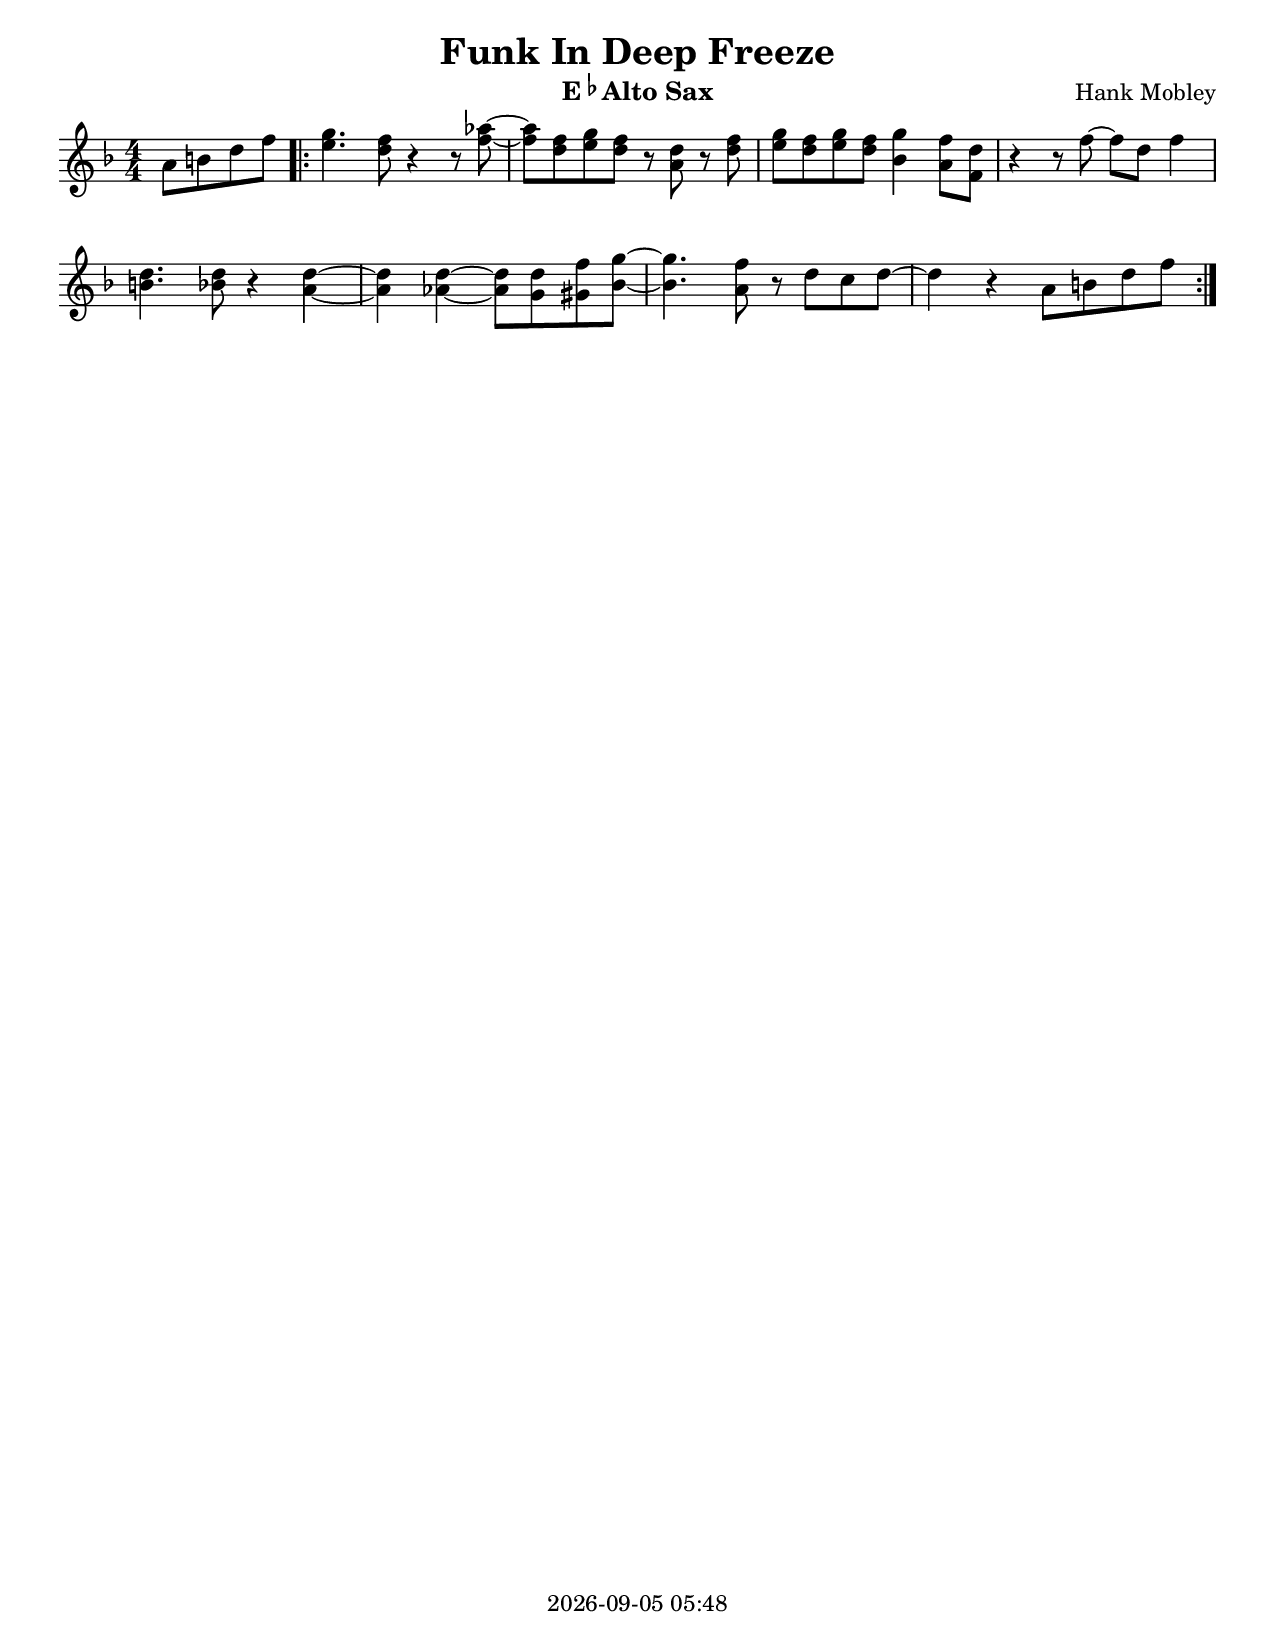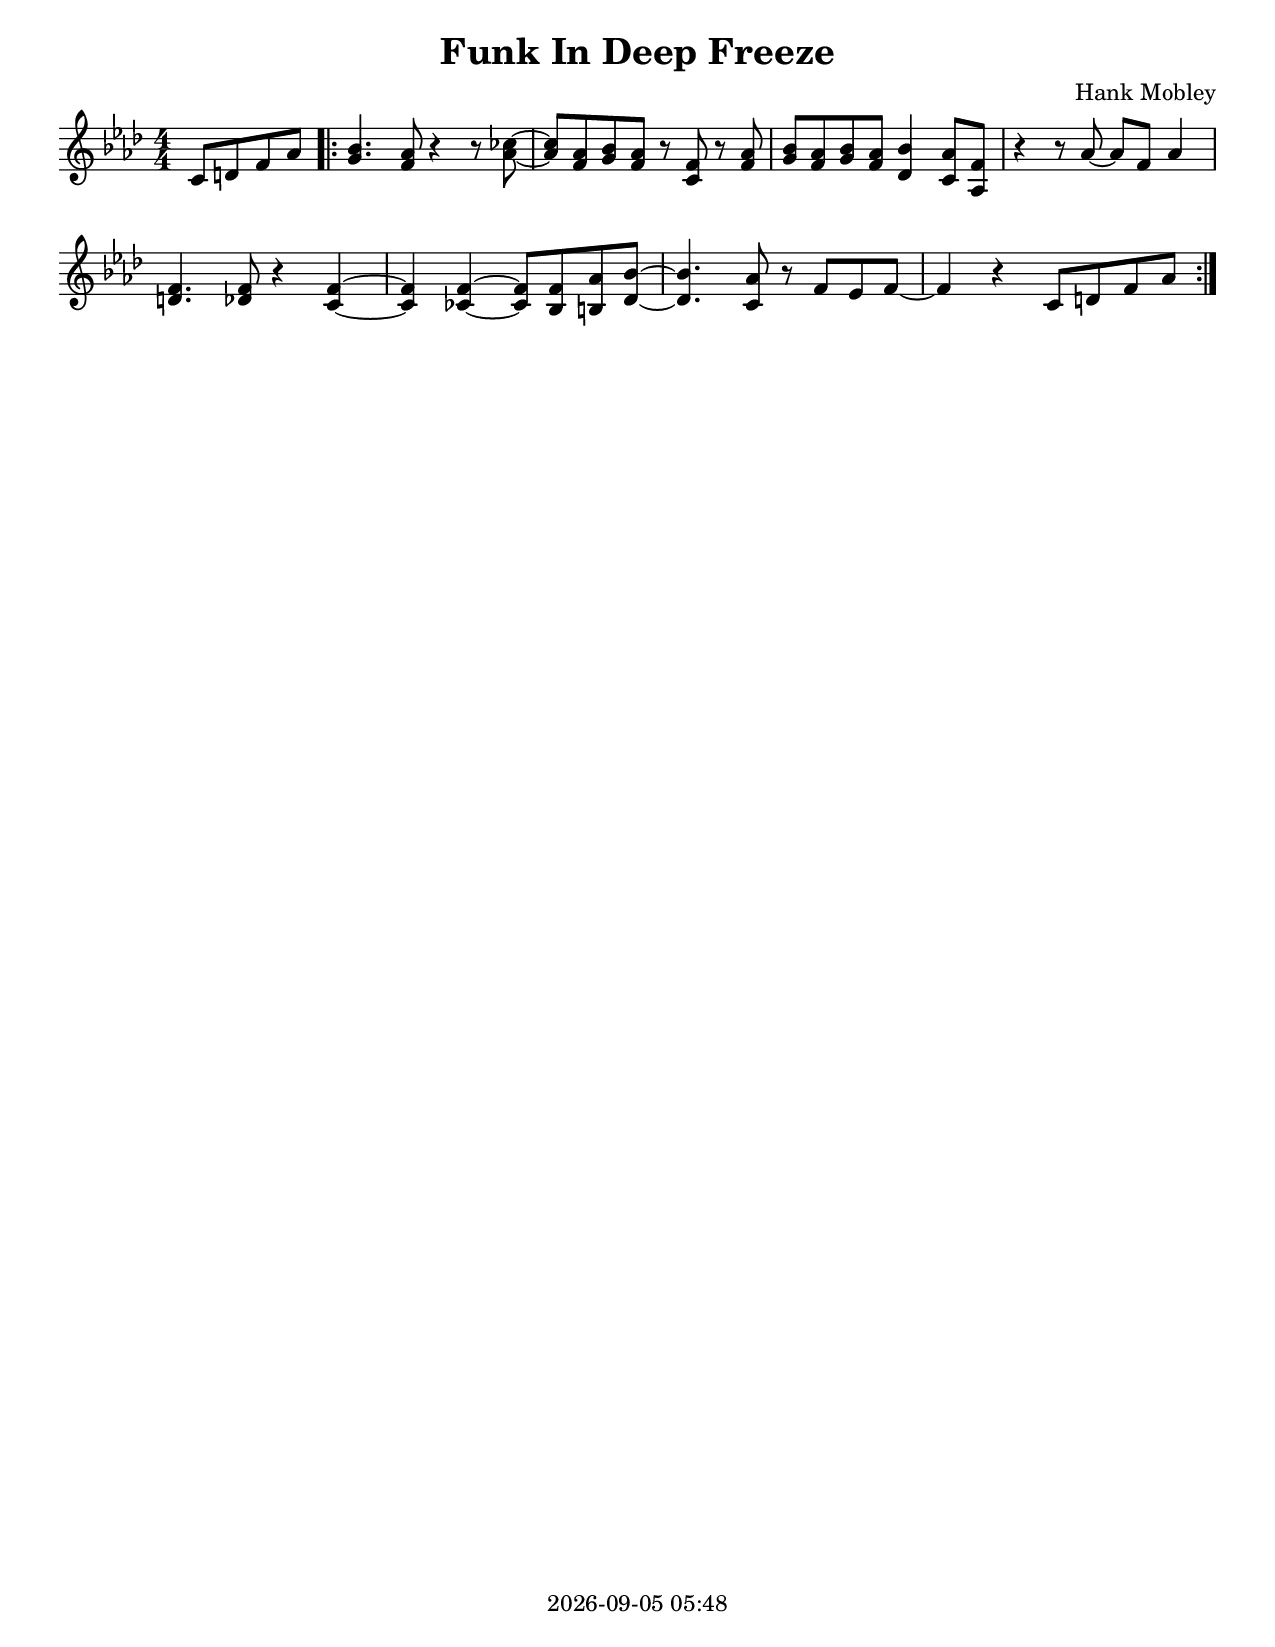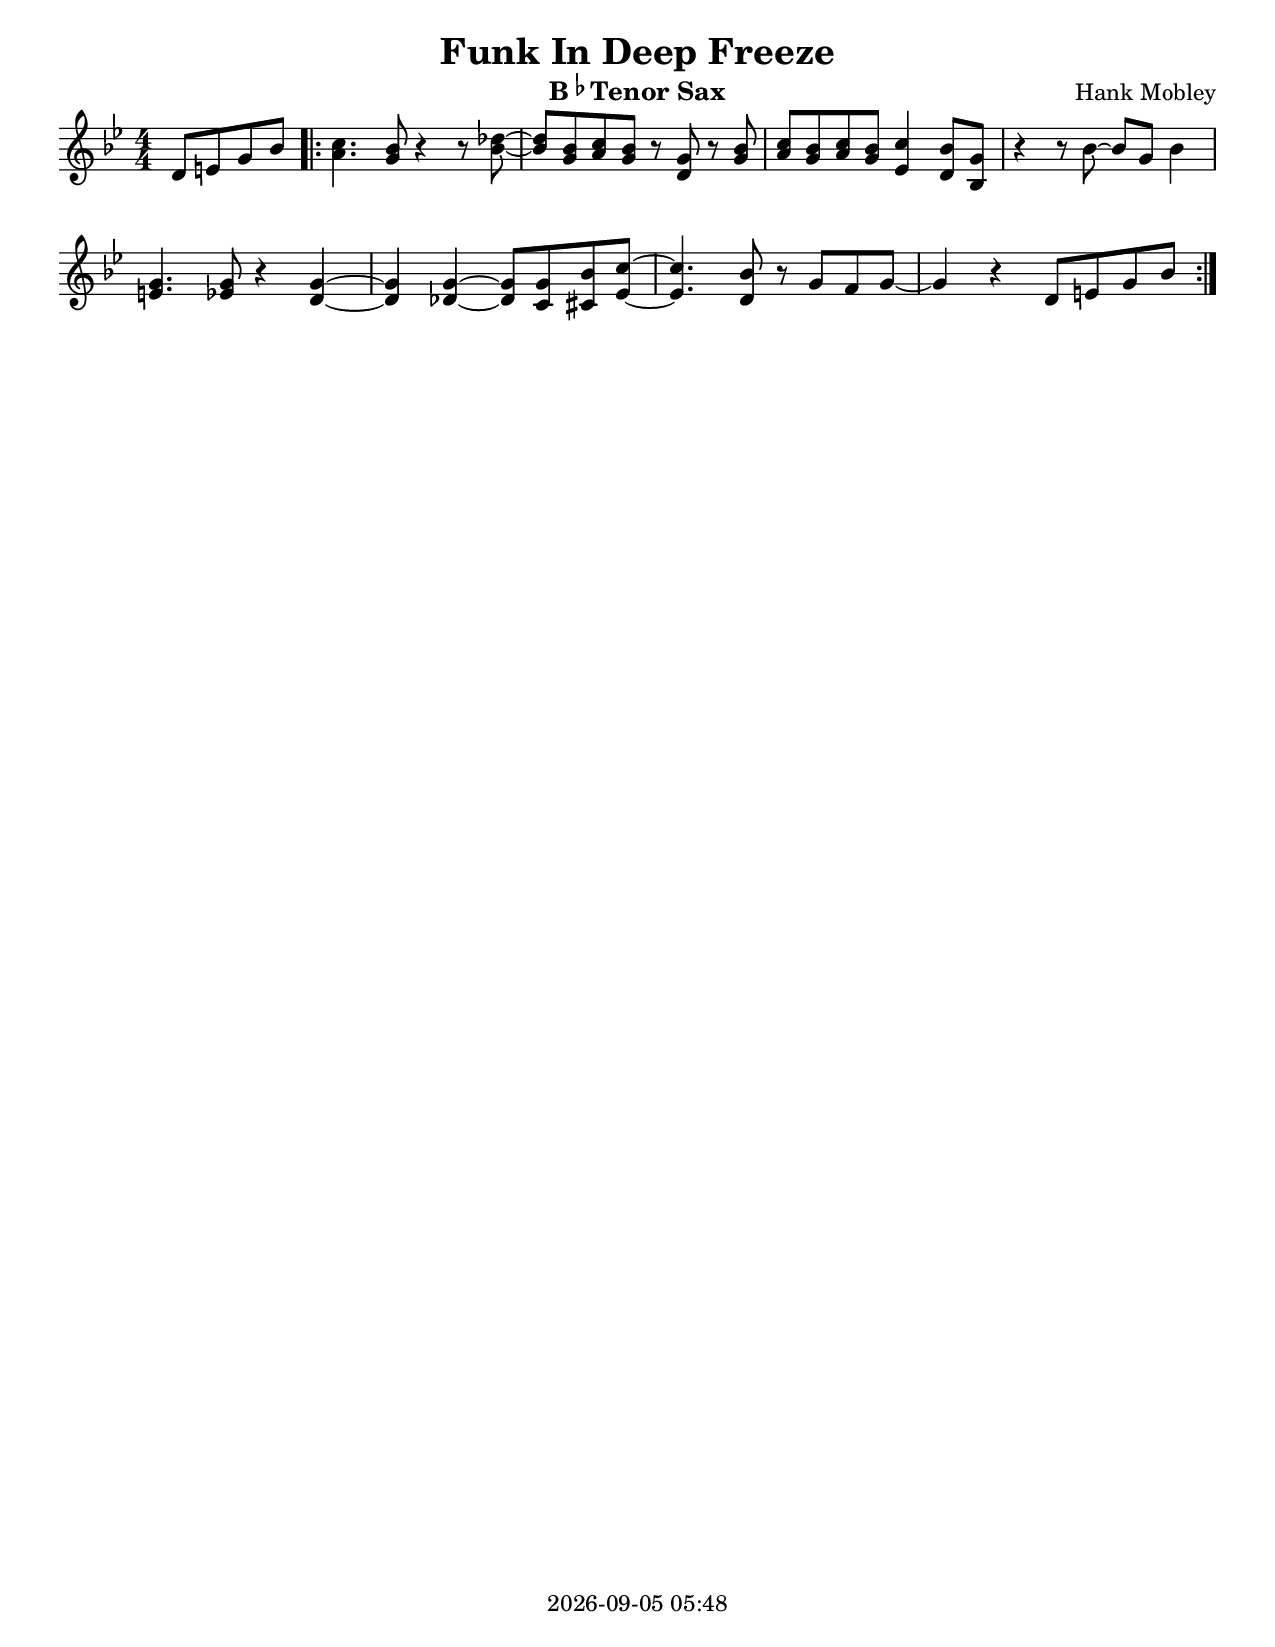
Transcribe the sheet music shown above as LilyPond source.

\version "2.22.2"

\include "settings.ily"

\header {
  title = "Funk In Deep Freeze"
  composer = "Hank Mobley"
}

changes = \chordmode {
  \set chordChanges = ##t
}

melody = \relative c' {
  \numericTimeSignature

  \clef treble
  \key af \major
  \time 4/4

% \repeat volta 2 {
%   bf4. af8 r4 r8 cf8~ |
%   cf8 af8 bf8 af8 r8 f8 r8 af8 |
%   bf8 af8 bf8 af8 bf4 af8 f8 |
%   r4 r8 af8~ af8 f8 af4 |
%   \break

%   f4. f8 r4 f4~ |
%   f4 f4~ f8 f8 af8 bf8~ |
%   bf4. af8 r8 f8 ef8 f8~ |
%   f4 r4 c8 d8 f8 af8 |
% }

  \partial 2 c8 d8 f8 af8 |
  \repeat volta 2 {
    <bf g>4. <af f>8 r4 r8 <cf af>8~ |
    <cf af>8 <af f>8 <bf g>8 <af f>8 r8 <f c>8 r8 <af f>8 |
    <bf g>8 <af f>8 <bf g>8 <af f>8 <bf df,>4 <af c,>8 <f af,>8 |
    r4 r8 af8~ af8 f8 af4 |
    \break

    <f d>4. <f df>8 r4 <f c>4~ |
    <f c>4 <f cf>4~ <f cf>8 <f bf,>8 <af b,>8 <bf df,>8~ |
    <bf df,>4. <af c,>8 r8 f8 ef8 f8~ |
    f4 r4 c8 d8 f8 af8 |
  }
}

chart = {
  <<
    \new ChordNames \changes
    \new Staff \melody
  >>
}

\version "2.22.2"

\book {
  #(define output-suffix "concert")
  \score {
    \chart
  }
}

\book {
  #(define output-suffix "alto")
  \header {
    instrument = \markup { "E" \small \raise #1 \flat "Alto Sax" }
  }
  \score {
    \transpose ef c' \chart
  }
}

\book {
  #(define output-suffix "tenor")
  \header {
    instrument = \markup { "B" \small \raise #1 \flat "Tenor Sax" }
  }
  \score {
    \transpose bf, c \chart
  }
}

